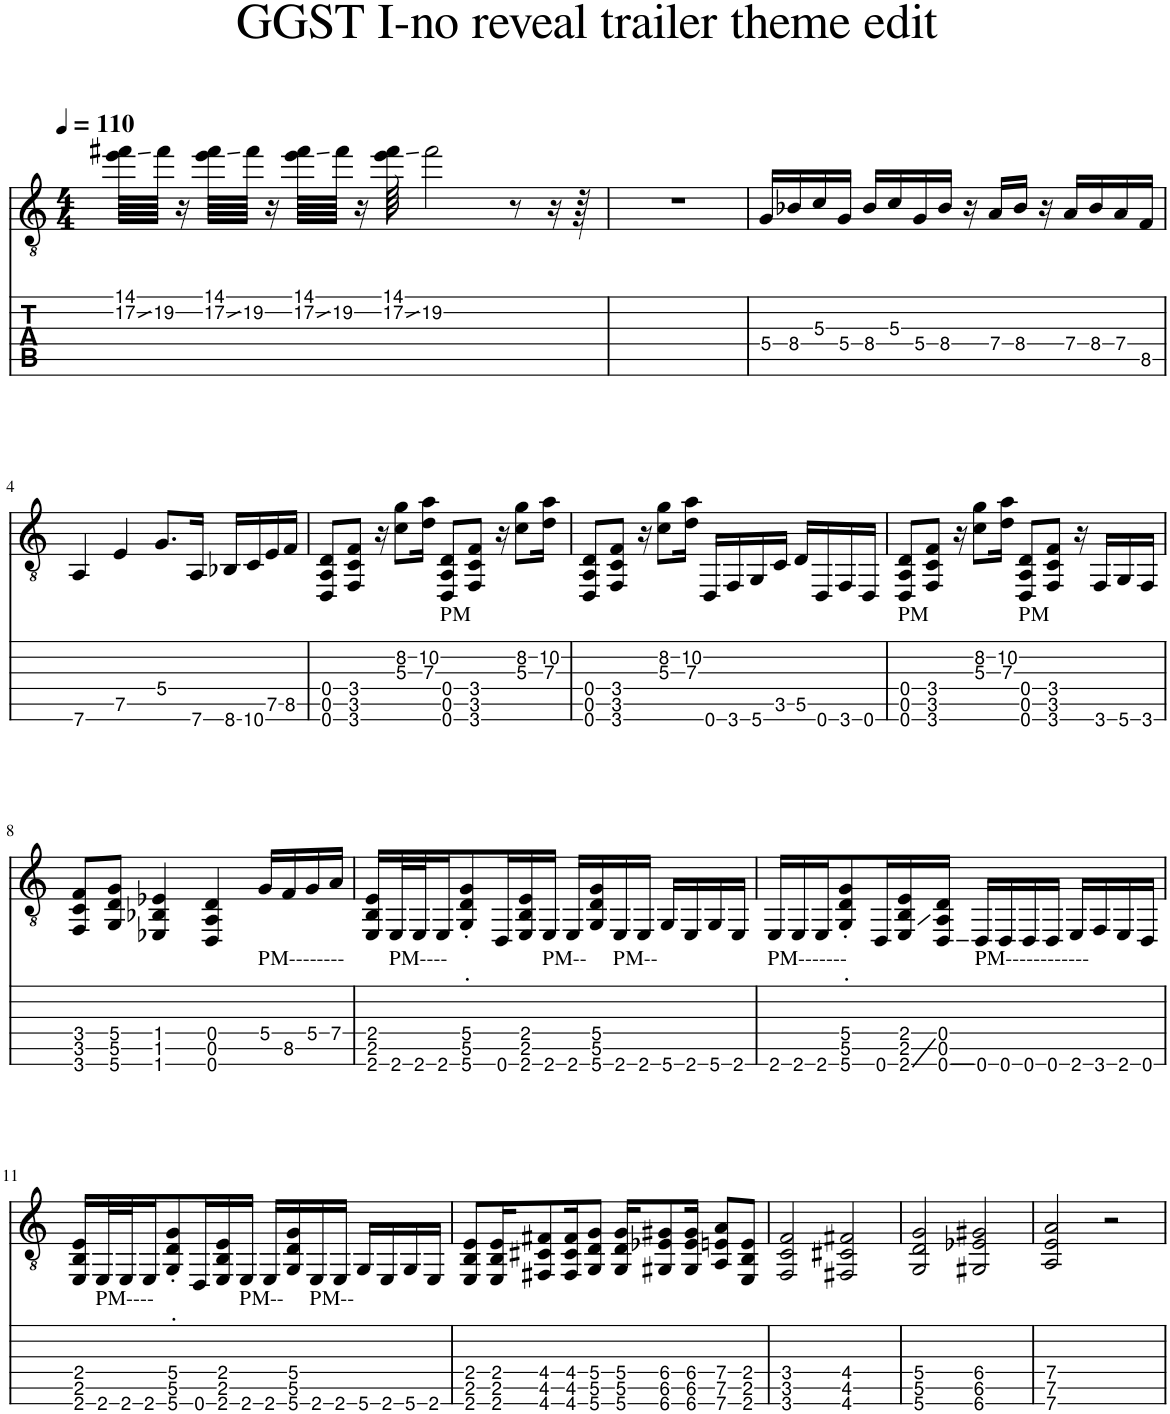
**kern	**kern
*part1	*part1
*staff2	*staff1
*I"Electric Guitar	*
*I'El. Guit.	*
*stria6	*
*	*clefGv2
*k[]	*k[]
*M4/4	*M4/4
*MM110	*MM110
=1	=1
64ee\ 64ff#\LLLL	64ee\ 64ff#X\LLLL
64ff#JJJJ	64ff#\JJJJ
16r	16r
64ee\ 64ff#X\LLLL	64ee\ 64ff#\LLLL
64ff#JJJJ	64ff#\JJJJ
16r	16r
64ee\ 64ff#X\LLLL	64ee\ 64ff#\LLLL
64ff#JJJJ	64ff#\JJJJ
16r	16r
64ee 64ff#X	64ee\ 64ff#\
2ff#	2ff#\
8r	8r
16r	16r
64r	64r
=2	=2
1r	1r
=3	=3
16GLL	16G/LL
16B-J	16B-X/
16cL	16c/
16GJJ	16G/JJ
16B-LL	16B-/LL
16cJ	16c/
16GL	16G/
16B-JJ	16B-/JJ
16r	16r
16ALL	16A/LL
16B-JJ	16B-/JJ
16r	16r
16ALL	16A/LL
16B-J	16B-/
16AL	16A/
16FJJ	16F/JJ
!!LO:LB:g=z
=4	=4
4AA	4AA/
4E	4E/
8.GL	8.G/L
16AAJk	16AA/Jk
16BB-LL	16BB-X/LL
16CJ	16C/
16EL	16E/
16FJJ	16F/JJ
=5	=5
8DD\ 8AA\ 8D\L	8DD/ 8AA/ 8D/L
8FF\ 8C\ 8F\J	8FF/ 8C/ 8F/J
16r	16r
8c\ 8g\L	8c\ 8g\L
16d\ 16a\Jk	16d\ 16a\Jk
!LO:TX:a:t=PM	!
8DD\ 8AA\ 8D\L	8DD/ 8AA/ 8D/L
8FF\ 8C\ 8F\J	8FF/ 8C/ 8F/J
16r	16r
8c\ 8g\L	8c\ 8g\L
16d\ 16a\Jk	16d\ 16a\Jk
=6	=6
8DD\ 8AA\ 8D\L	8DD/ 8AA/ 8D/L
8FF\ 8C\ 8F\J	8FF/ 8C/ 8F/J
16r	16r
8c\ 8g\L	8c\ 8g\L
16d\ 16a\Jk	16d\ 16a\Jk
16DDLL	16DD/LL
16FFJ	16FF/
16GGL	16GG/
16CJJ	16C/JJ
16DLL	16D/LL
16DDJ	16DD/
16FFL	16FF/
16DDJJ	16DD/JJ
=7	=7
!LO:TX:a:t=PM	!
8DD\ 8AA\ 8D\L	8DD/ 8AA/ 8D/L
8FF\ 8C\ 8F\J	8FF/ 8C/ 8F/J
16r	16r
8c\ 8g\L	8c\ 8g\L
16d\ 16a\Jk	16d\ 16a\Jk
!LO:TX:a:t=PM	!
8DD\ 8AA\ 8D\L	8DD/ 8AA/ 8D/L
8FF\ 8C\ 8F\J	8FF/ 8C/ 8F/J
16r	16r
16FFLL	16FF/LL
16GG	16GG/
16FFJJ	16FF/JJ
!!LO:LB:g=z
=8	=8
8FF\ 8C\ 8F\L	8FF/ 8C/ 8F/L
8GG\ 8D\ 8G\J	8GG/ 8D/ 8G/J
4EE- 4BB- 4E-	4EE-X/ 4BB-X/ 4E-X/
4DD 4AA 4D	4DD/ 4AA/ 4D/
!LO:TX:a:t=PM--------	!
16GLL	16G/LL
16FJ	16F/
16GL	16G/
16AJJ	16A/JJ
=9	=9
16EE\ 16BB\ 16E\LL	16EE/ 16BB/ 16E/LL
!LO:TX:a:t=PM----	!
32EEL	32EE/L
32EEJJ	32EE/J
16EEK	16EE/J
8GG'\ 8D'\ 8G'\J	8GG/' 8D/' 8G/'
16DDLL	16DD/L
16EE\ 16BB\ 16E\	16EE/ 16BB/ 16E/
!LO:TX:a:t=PM--	!
16EEJJ	16EE/JJ
16EELL	16EE/LL
16GG\ 16D\ 16G\J	16GG/ 16D/ 16G/
!LO:TX:a:t=PM--	!
16EEL	16EE/
16EEJJ	16EE/JJ
16GGLL	16GG/LL
16EEJ	16EE/
16GGL	16GG/
16EEJJ	16EE/JJ
=10	=10
!LO:TX:a:t=PM-------	!
16EELL	16EE/LL
16EEJ	16EE/
16EEK	16EE/J
8GG'\ 8D'\ 8G'\J	8GG/' 8D/' 8G/'
16DDLL	16DD/L
16EE\ 16BB\ 16E\	16EE/ 16BB/ 16E/
16DD\ 16AA\ 16D\JJ	16DD/ 16AA/ 16D/JJ
!LO:TX:a:t=PM------------	!
16DDLL	16DD/LL
16DDJ	16DD/
16DDL	16DD/
16DDJJ	16DD/JJ
16EELL	16EE/LL
16FFJ	16FF/
16EEL	16EE/
16DDJJ	16DD/JJ
!!LO:LB:g=z
=11	=11
16EE\ 16BB\ 16E\LL	16EE/ 16BB/ 16E/LL
!LO:TX:a:t=PM----	!
32EEL	32EE/L
32EEJJ	32EE/J
16EEK	16EE/J
8GG'\ 8D'\ 8G'\J	8GG/' 8D/' 8G/'
16DDLL	16DD/L
16EE\ 16BB\ 16E\	16EE/ 16BB/ 16E/
!LO:TX:a:t=PM--	!
16EEJJ	16EE/JJ
16EELL	16EE/LL
16GG\ 16D\ 16G\J	16GG/ 16D/ 16G/
!LO:TX:a:t=PM--	!
16EEL	16EE/
16EEJJ	16EE/JJ
16GGLL	16GG/LL
16EEJ	16EE/
16GGL	16GG/
16EEJJ	16EE/JJ
=12	=12
8EE\ 8BB\ 8E\L	8EE/ 8BB/ 8E/L
16EE\ 16BB\ 16E\K	16EE/ 16BB/ 16E/K
8FF#\ 8C#\ 8F#\J	8FF#X/ 8C#X/ 8F#X/
16FF#\ 16C#\ 16F#\KL	16FF#/ 16C#/ 16F#/K
8GG\ 8D\ 8G\J	8GG/ 8D/ 8G/J
16GG\ 16D\ 16G\KL	16GG/ 16D/ 16G/KL
8GG#\ 8E-\ 8G#\	8GG#X/ 8E-X/ 8G#X/
16GG#\ 16E-\ 16G#\Jk	16GG#/ 16E-/ 16G#/Jk
8AA\ 8E\ 8A\L	8AA/ 8En/ 8A/L
8EE\ 8BB\ 8E\J	8EE/ 8BB/ 8E/J
=13	=13
2FF 2C 2F	2FF/ 2C/ 2F/
2FF# 2C# 2F#	2FF#X/ 2C#X/ 2F#X/
=14	=14
2GG 2D 2G	2GG/ 2D/ 2G/
2GG# 2E- 2G#	2GG#X/ 2E-X/ 2G#X/
=15	=15
2AA 2E 2A	2AA/ 2E/ 2A/
2r	2r
=	=
*-	*-
